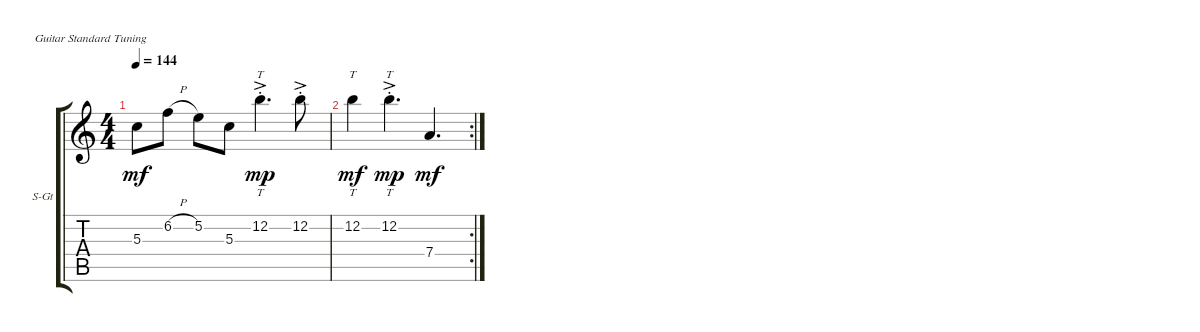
\bracketExtendMode groupsimilarinstruments
\firstSystemTrackNameOrientation horizontal
\otherSystemsTrackNameOrientation horizontal
\track ("Steel Guitar" "S-Gt") {instrument acousticguitarsteel}
\staff {score tabs}
\tuning (E4 B3 G3 D3 A2 E2)
\ts (4 4)
\tempo 144
\clef g2
\ks c
5.3.8{dy mf} 6.2{h}.8 5.2.8 5.3.8 12.2{ac st}.4{tt d dy mp} 12.2{ac st}.8 |
\rc 2
12.2.4{tt dy mf} 12.2{ac st}.4{tt d dy mp} 7.4.4{d dy mf}
